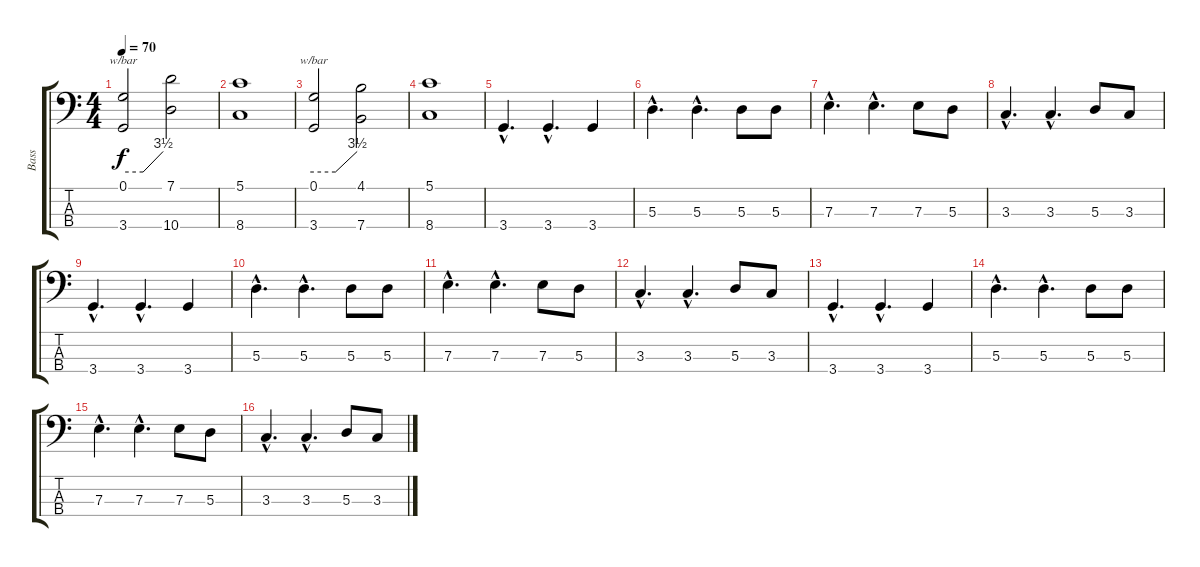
\track ("Bass" "Bass") {instrument acousticguitarsteel}
\staff {score tabs}
\tuning (G2 D2 A1 E1) {hide}
\ts (4 4)
\tempo 70
\clef f4
\ks c
(0.1 3.4).2{tbe (custom default 0 0 30 0 60 14) dy f} (7.1 10.4).2 |
(5.1 8.4).1 |
(0.1 3.4).2{tbe (custom default 0 0 30 0 60 14)} (4.1 7.4).2 |
(5.1 8.4).1 |
3.4{hac}.4{d} 3.4{hac}.4{d} 3.4.4 |
5.3{hac}.4{d} 5.3{hac}.4{d} 5.3.8 5.3.8 |
7.3{hac}.4{d} 7.3{hac}.4{d} 7.3.8 5.3.8 |
3.3{hac}.4{d} 3.3{hac}.4{d} 5.3.8 3.3.8 |
3.4{hac}.4{d} 3.4{hac}.4{d} 3.4.4 |
5.3{hac}.4{d} 5.3{hac}.4{d} 5.3.8 5.3.8 |
7.3{hac}.4{d} 7.3{hac}.4{d} 7.3.8 5.3.8 |
3.3{hac}.4{d} 3.3{hac}.4{d} 5.3.8 3.3.8 |
3.4{hac}.4{d} 3.4{hac}.4{d} 3.4.4 |
5.3{hac}.4{d} 5.3{hac}.4{d} 5.3.8 5.3.8 |
7.3{hac}.4{d} 7.3{hac}.4{d} 7.3.8 5.3.8 |
3.3{hac}.4{d} 3.3{hac}.4{d} 5.3.8 3.3.8
